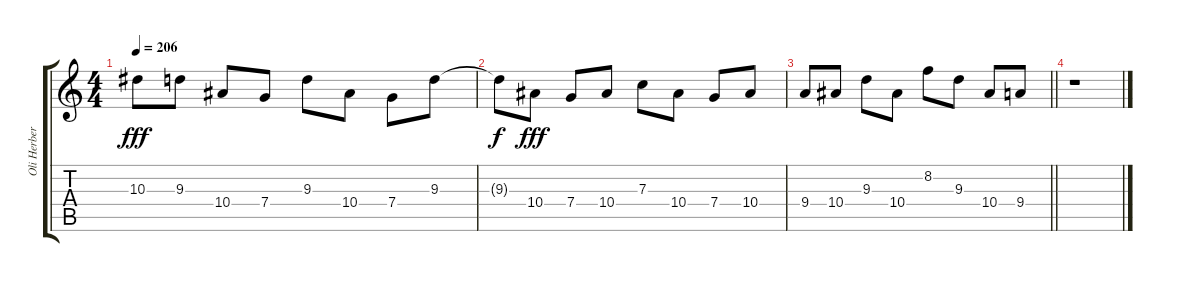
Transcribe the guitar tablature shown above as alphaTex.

\track ("Oli Herbert" "Oli Herber") {instrument overdrivenguitar}
\staff {score tabs}
\tuning (D4 A3 F3 C3 G2 D2) {hide}
\ts (4 4)
\tempo 206
\clef g2
\ks c
10.3.8{dy fff} 9.3.8 10.4.8 7.4.8 9.3.8 10.4.8 7.4.8 9.3.8 |
9.3{t}.8{dy f} 10.4.8{dy fff} 7.4.8 10.4.8 7.3.8 10.4.8 7.4.8 10.4.8 |
\barLineRight lightlight
9.4.8 10.4.8 9.3.8 10.4.8 8.2.8 9.3.8 10.4.8 9.4.8 |
r.1
